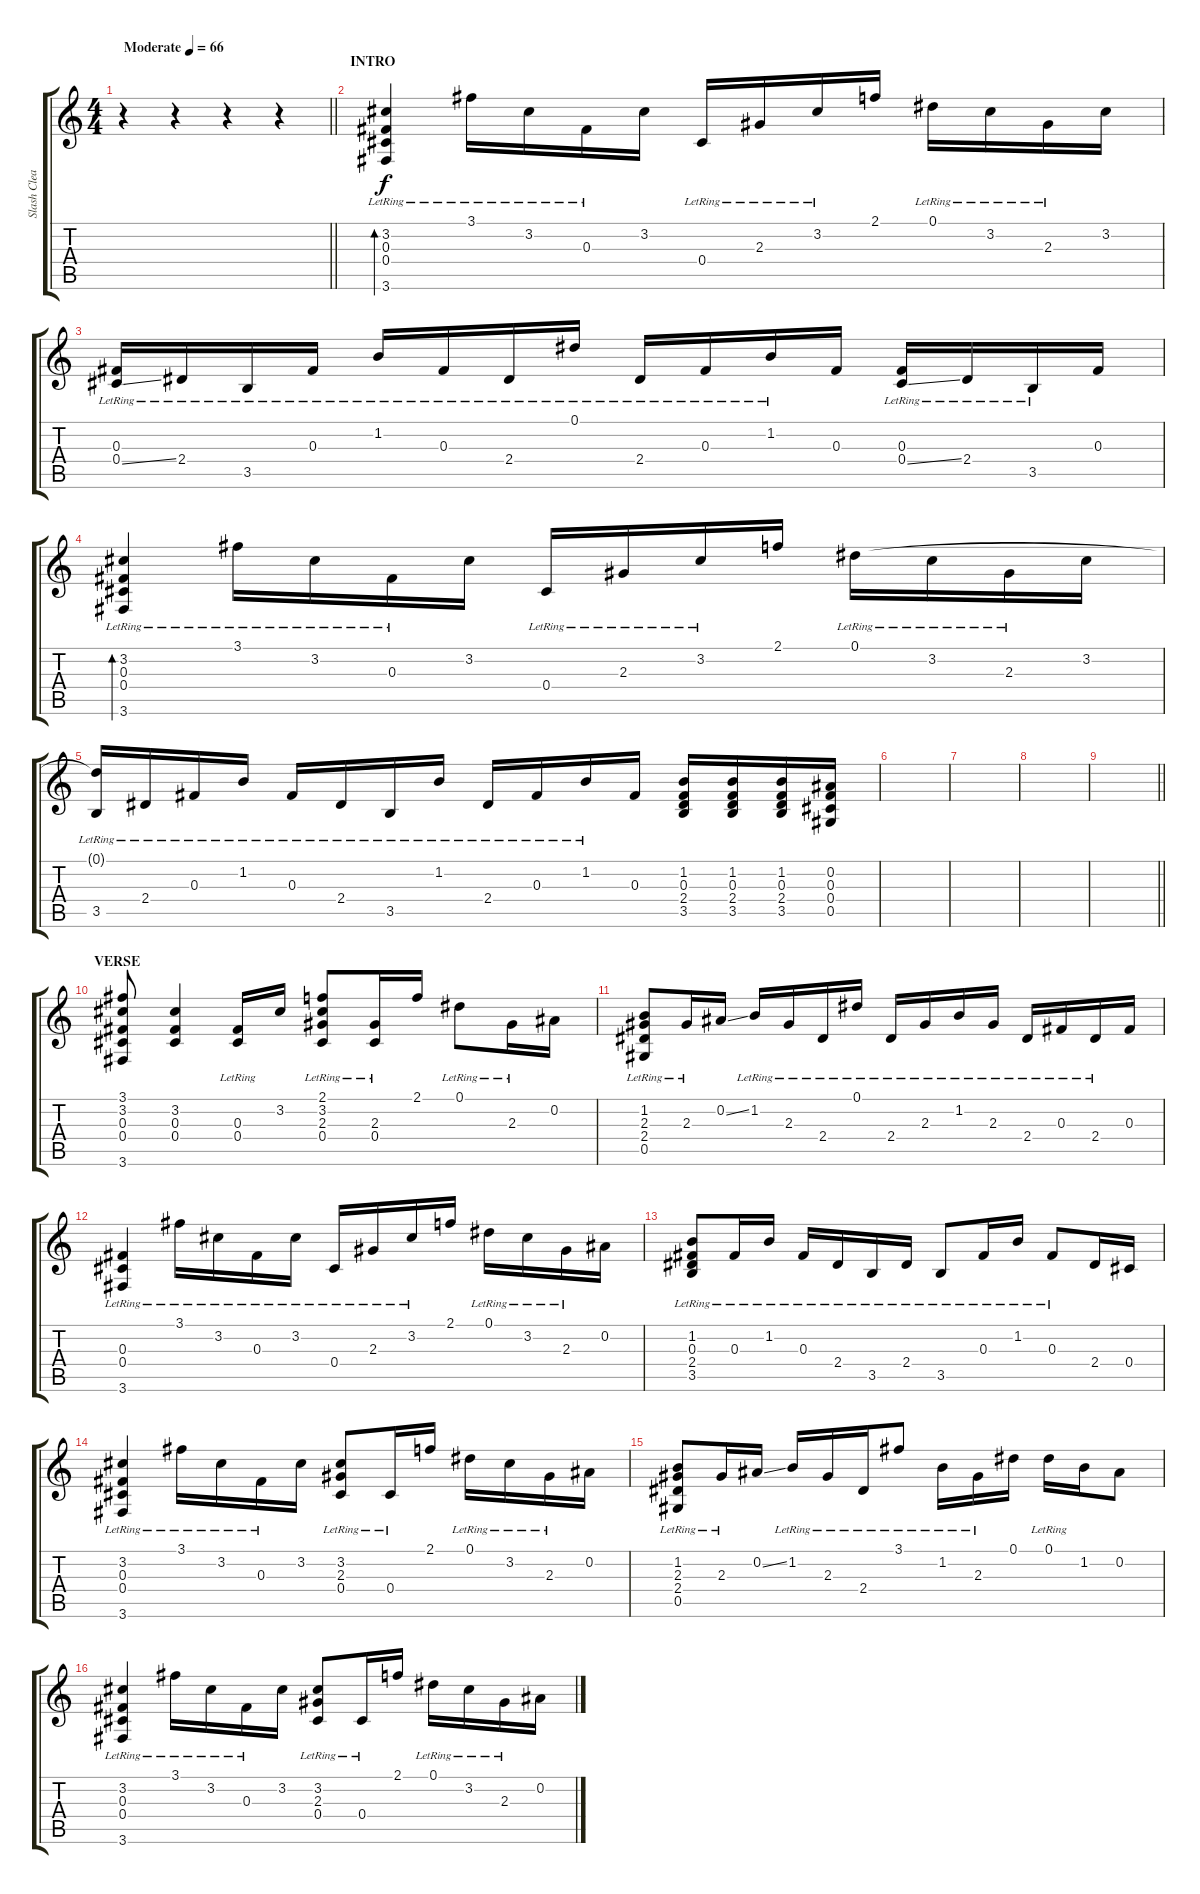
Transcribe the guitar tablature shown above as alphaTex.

\track ("Slash Clean" "Slash Clea") {instrument overdrivenguitar}
\staff {score tabs}
\tuning (Eb4 Bb3 Gb3 Db3 Ab2 Eb2) {hide}
\ts (4 4)
\tempo (66 "Moderate")
\clef g2
\barLineRight lightlight
\ks c
r.4{dy f instrument overdrivenguitar} r.4 r.4 r.4 |
\section ("" "INTRO")
(3.2 0.3 0.4 3.6{lr}).4{bd 120} 3.1{lr}.16 3.2{lr}.16 0.3{lr}.16 3.2.16 0.4{lr}.16 2.3{lr}.16 3.2{lr}.16 2.1.16 0.1{lr}.16 3.2{lr}.16 2.3{lr}.16 3.2.16 |
(0.3{lr} 0.4{ss}).16 2.4{lr}.16 3.5{lr}.16 0.3{lr}.16 1.2{lr}.16 0.3{lr}.16 2.4{lr}.16 0.1{lr}.16 2.4{lr}.16 0.3{lr}.16 1.2{lr}.16 0.3.16 (0.3{lr} 0.4{ss}).16 2.4{lr}.16 3.5{lr}.16 0.3.16 |
(3.2 0.3 0.4 3.6{lr}).4{bd 60} 3.1{lr}.16 3.2{lr}.16 0.3{lr}.16 3.2.16 0.4{lr}.16 2.3{lr}.16 3.2{lr}.16 2.1.16 0.1{lr}.16 3.2{lr}.16 2.3{lr}.16 3.2.16 |
(0.1{t} 3.5{lr}).16 2.4{lr}.16 0.3{lr}.16 1.2{lr}.16 0.3{lr}.16 2.4{lr}.16 3.5{lr}.16 1.2{lr}.16 2.4{lr}.16 0.3{lr}.16 1.2{lr}.16 0.3.16 (1.2 0.3 2.4 3.5).16 (1.2 0.3 2.4 3.5).16 (1.2 0.3 2.4 3.5).16 (0.2 0.3 0.4 0.5).16 |
|
|
|
\barLineRight lightlight
|
\section ("" "VERSE")
(3.1 3.2 0.3 0.4 3.6).8 (3.2 0.3 0.4).4 (0.3{lr} 0.4{lr}).16 3.2.16 (2.1{lr} 3.2{lr} 2.3 0.4).8 (2.3{lr} 0.4{lr}).16 2.1.16 0.1{lr}.8 2.3{lr}.16 0.2.16 |
(1.2 2.3 2.4{lr} 0.5{lr}).8 2.3{lr}.16 0.2{ss}.16 1.2{lr}.16 2.3{lr}.16 2.4{lr}.16 0.1{lr}.16 2.4{lr}.16 2.3{lr}.16 1.2{lr}.16 2.3{lr}.16 2.4{lr}.16 0.3{lr}.16 2.4{lr}.16 0.3.16 |
(0.3{lr} 0.4{lr} 3.6{lr}).4 3.1{lr}.16 3.2{lr}.16 0.3{lr}.16 3.2{lr}.16 0.4{lr}.16 2.3{lr}.16 3.2{lr}.16 2.1.16 0.1{lr}.16 3.2{lr}.16 2.3{lr}.16 0.2.16 |
(1.2 0.3 2.4{lr} 3.5{lr}).8 0.3{lr}.16 1.2{lr}.16 0.3{lr}.16 2.4{lr}.16 3.5{lr}.16 2.4{lr}.16 3.5{lr}.8 0.3{lr}.16 1.2{lr}.16 0.3{lr}.8 2.4.16 0.4.16 |
(3.2{lr} 0.3{lr} 0.4{lr} 3.6{lr}).4 3.1{lr}.16 3.2{lr}.16 0.3{lr}.16 3.2.16 (3.2{lr} 2.3{lr} 0.4).8 0.4{lr}.16 2.1.16 0.1{lr}.16 3.2{lr}.16 2.3{lr}.16 0.2.16 |
(1.2 2.3 2.4{lr} 0.5{lr}).8 2.3{lr}.16 0.2{ss}.16 1.2{lr}.16 2.3{lr}.16 2.4{lr}.16 3.1{lr}.8 1.2{lr}.16 2.3{lr}.16 0.1.16 0.1{lr}.16 1.2.16 0.2.8 |
(3.2{lr} 0.3{lr} 0.4{lr} 3.6{lr}).4 3.1{lr}.16 3.2{lr}.16 0.3{lr}.16 3.2.16 (3.2{lr} 2.3{lr} 0.4).8 0.4{lr}.16 2.1.16 0.1{lr}.16 3.2{lr}.16 2.3{lr}.16 0.2.16
